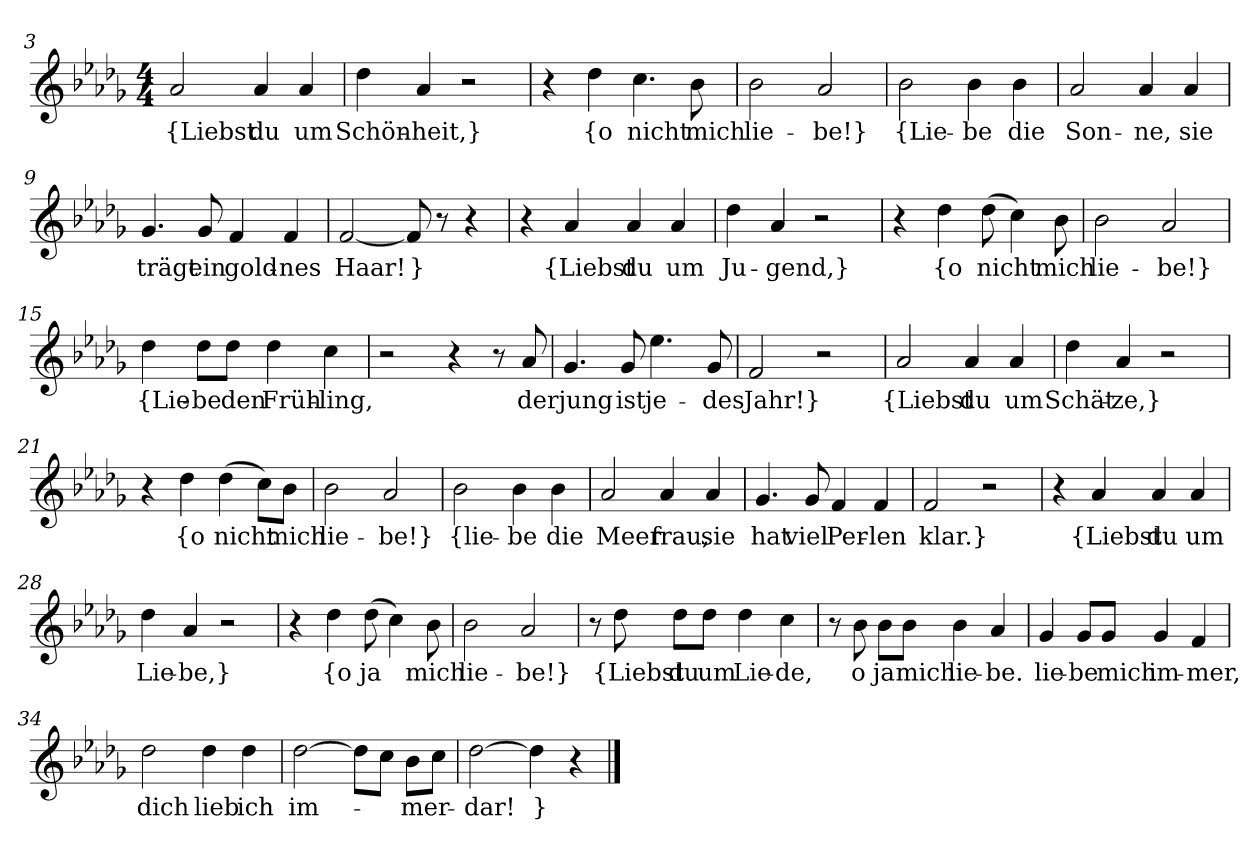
**kern	**text
*part1	*part1
*staff1	*staff1
*clefG2	*
*k[b-e-a-d-g-]	*
*M4/4	*
=3	=3
2a-	{Liebst
4a-	du
4a-	um
=4	=4
4dd-	Schön-
4a-	-heit,}
2r	.
=5	=5
4r	.
4dd-	{o
4.cc	nicht
8b-	mich
=6	=6
2b-	lie-
2a-	-be!}
=7	=7
2b-	{Lie-
4b-	-be
4b-	die
=8	=8
2a-	Son-
4a-	-ne,
4a-	sie
=9	=9
4.g-	trägt
8g-	ein
4f	gold-
4f	-nes
=10	=10
[2f	Haar!
8f]	}
8r	.
4r	.
=11	=11
4r	.
4a-	{Liebst
4a-	du
4a-	um
=12	=12
4dd-	Ju-
4a-	-gend,}
2r	.
=13	=13
4r	.
4dd-	{o
(8dd-	nicht
4cc)	.
8b-	mich
=14	=14
2b-	lie-
2a-	-be!}
=15	=15
4dd-	{Lie-
8dd-\L	-be
8dd-\J	den
4dd-	Früh-
4cc	-ling,
=16	=16
2r	.
4r	.
8r	.
8a-	der
=17	=17
4.g-	jung
8g-	ist
4.ee-	je-
8g-	-des
=18	=18
2f	Jahr!}
2r	.
=19	=19
2a-	{Liebst
4a-	du
4a-	um
=20	=20
4dd-	Schät-
4a-	-ze,}
2r	.
=21	=21
4r	.
4dd-	{o
(4dd-	nicht
8cc\L)	.
8b-\J	mich
=22	=22
2b-	lie-
2a-	-be!}
=23	=23
2b-	{lie-
4b-	-be
4b-	die
=24	=24
2a-	Meer
4a-	-frau,
4a-	sie
=25	=25
4.g-	hat
8g-	viel
4f	Per-
4f	-len
=26	=26
2f	klar.}
2r	.
=27	=27
4r	.
4a-	{Liebst
4a-	du
4a-	um
=28	=28
4dd-	Lie-
4a-	-be,}
2r	.
=29	=29
4r	.
4dd-	{o
(8dd-	ja
4cc)	.
8b-	mich
=30	=30
2b-	lie-
2a-	-be!}
=31	=31
8r	.
8dd-	{Liebst
8dd-\L	du
8dd-\J	um
4dd-	Lie-
4cc	-de,
=32	=32
8r	.
8b-	o
8b-\L	ja
8b-\J	mich
4b-	lie-
4a-	-be.
=33	=33
4g-	lie-
8g-/L	-be
8g-/J	mich
4g-	im-
4f	-mer,
=34	=34
2dd-	dich
4dd-	lieb
4dd-	ich
=35	=35
[2dd-	im-
8dd-\L]	.
8cc\J	.
8b-\L	-mer-
8cc\J	.
=36	=36
[2dd-	-dar!
4dd-]	}
4r	.
==	==
*-	*-
